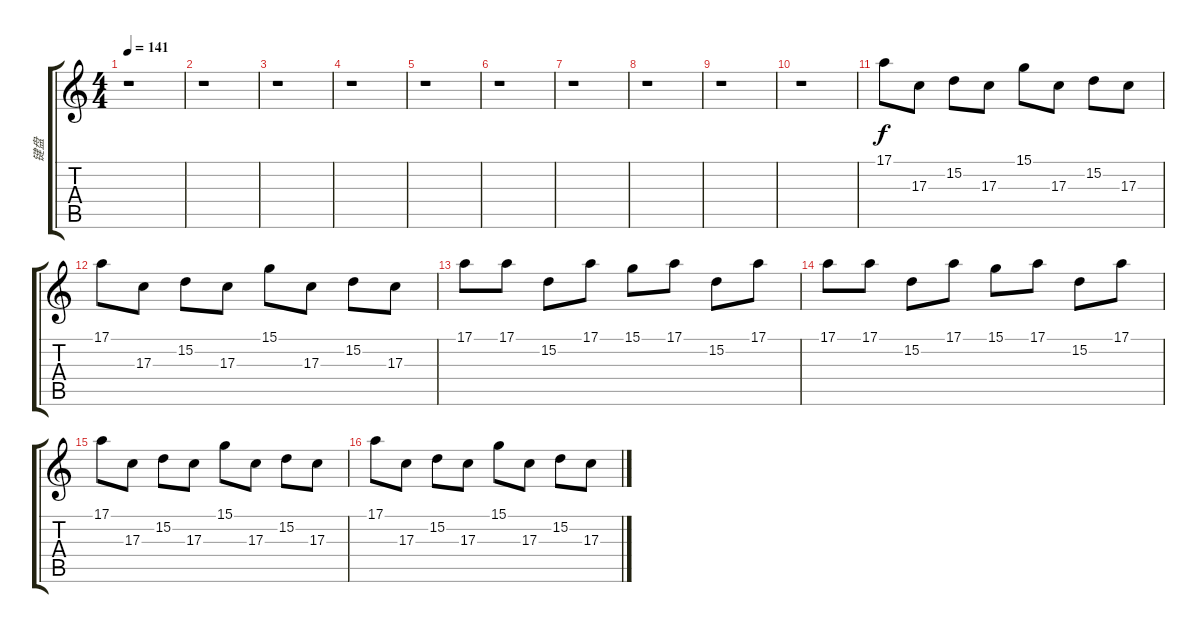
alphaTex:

\track ("键盘" "键盘") {instrument pad3polysynth}
\staff {score tabs}
\tuning (E4 B3 G3 D3 A2 E2) {hide}
\ts (4 4)
\tempo 141
\clef g2
\ks c
r.1{dy f} |
r.1 |
r.1 |
r.1 |
r.1 |
r.1 |
r.1 |
r.1 |
r.1 |
r.1 |
17.1.8 17.3.8 15.2.8 17.3.8 15.1.8 17.3.8 15.2.8 17.3.8 |
17.1.8 17.3.8 15.2.8 17.3.8 15.1.8 17.3.8 15.2.8 17.3.8 |
17.1.8 17.1.8 15.2.8 17.1.8 15.1.8 17.1.8 15.2.8 17.1.8 |
17.1.8 17.1.8 15.2.8 17.1.8 15.1.8 17.1.8 15.2.8 17.1.8 |
17.1.8 17.3.8 15.2.8 17.3.8 15.1.8 17.3.8 15.2.8 17.3.8 |
17.1.8 17.3.8 15.2.8 17.3.8 15.1.8 17.3.8 15.2.8 17.3.8
